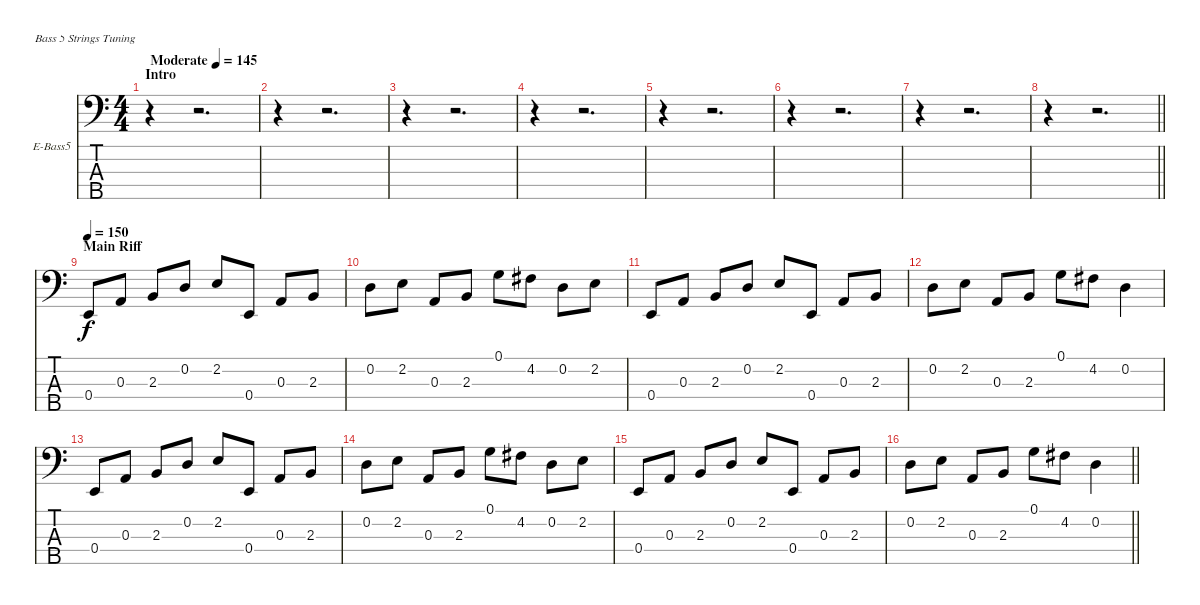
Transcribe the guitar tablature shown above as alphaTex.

\bracketExtendMode nobrackets
\firstSystemTrackNameOrientation horizontal
\otherSystemsTrackNameOrientation horizontal
\track ("Bass" "E-Bass5") {instrument electricbassfinger}
\staff {score tabs}
\tuning (G2 D2 A1 E1 B0)
\ts (4 4)
\beaming (8 2 2 2 2)
\section ("" "Intro")
\tempo (145 "Moderate")
\clef f4
\scale
0.485477
\ks c
r.4{dy f instrument electricbassfinger} r.2{d} |
\scale
0.257261 r.4 r.2{d} |
\scale
0.257261 r.4 r.2{d} |
\scale
0.333333 r.4 r.2{d} |
\scale
0.333333 r.4 r.2{d} |
\scale
0.333333 r.4 r.2{d} |
\scale
0.333333 r.4 r.2{d} |
\scale
0.333333
\barLineRight lightlight
r.4 r.2{d} |
\section ("" "Main Riff")
\tempo 150
\scale
0.333333 0.4.8 0.3.8 2.3.8 0.2.8 2.2.8 0.4.8 0.3.8 2.3.8 |
\scale
0.333333 0.2.8 2.2.8 0.3.8 2.3.8 0.1.8 4.2.8 0.2.8 2.2.8 |
\scale
0.333333 0.4.8 0.3.8 2.3.8 0.2.8 2.2.8 0.4.8 0.3.8 2.3.8 |
\scale
0.333333 0.2.8 2.2.8 0.3.8 2.3.8 0.1.8 4.2.8 0.2.4 |
\scale
0.333333 0.4.8 0.3.8 2.3.8 0.2.8 2.2.8 0.4.8 0.3.8 2.3.8 |
\scale
0.333333 0.2.8 2.2.8 0.3.8 2.3.8 0.1.8 4.2.8 0.2.8 2.2.8 |
\scale
0.333333 0.4.8 0.3.8 2.3.8 0.2.8 2.2.8 0.4.8 0.3.8 2.3.8 |
\scale
0.333333
\barLineRight lightlight
0.2.8 2.2.8 0.3.8 2.3.8 0.1.8 4.2.8 0.2.4
